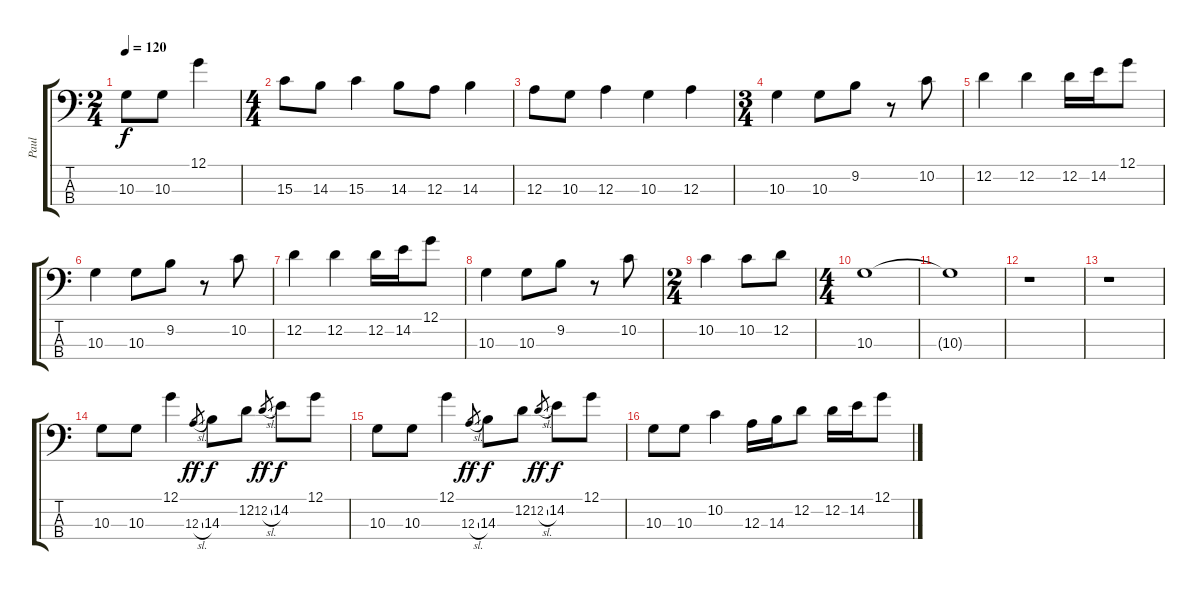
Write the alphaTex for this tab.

\track ("Paul" "Paul") {instrument fretlessbass}
\staff {score tabs}
\tuning (G2 D2 A1 E1) {hide}
\ts (2 4)
\tempo 120
\clef f4
\ks c
10.3.8{dy f} 10.3.8 12.1.4 |
\ts (4 4)
15.3.8 14.3.8 15.3.4 14.3.8 12.3.8 14.3.4 |
12.3.8 10.3.8 12.3.4 10.3.4 12.3.4 |
\ts (3 4)
10.3.4 10.3.8 9.2.8 r.8 10.2.8 |
12.2.4 12.2.4 12.2.16 14.2.16 12.1.8 |
10.3.4 10.3.8 9.2.8 r.8 10.2.8 |
12.2.4 12.2.4 12.2.16 14.2.16 12.1.8 |
10.3.4 10.3.8 9.2.8 r.8 10.2.8 |
\ts (2 4)
10.2.4 10.2.8 12.2.8 |
\ts (4 4)
10.3.1 |
10.3{t}.1 |
r.1 |
r.1 |
10.3.8 10.3.8 12.1.4 12.3{sl}.8{gr dy ff} 14.3.8{dy f} 12.2.8 12.2{sl}.8{gr dy ff} 14.2.8{dy f} 12.1.8 |
10.3.8 10.3.8 12.1.4 12.3{sl}.8{gr dy ff} 14.3.8{dy f} 12.2.8 12.2{sl}.8{gr dy ff} 14.2.8{dy f} 12.1.8 |
10.3.8 10.3.8 10.2.4 12.3.16 14.3.16 12.2.8 12.2.16 14.2.16 12.1.8
